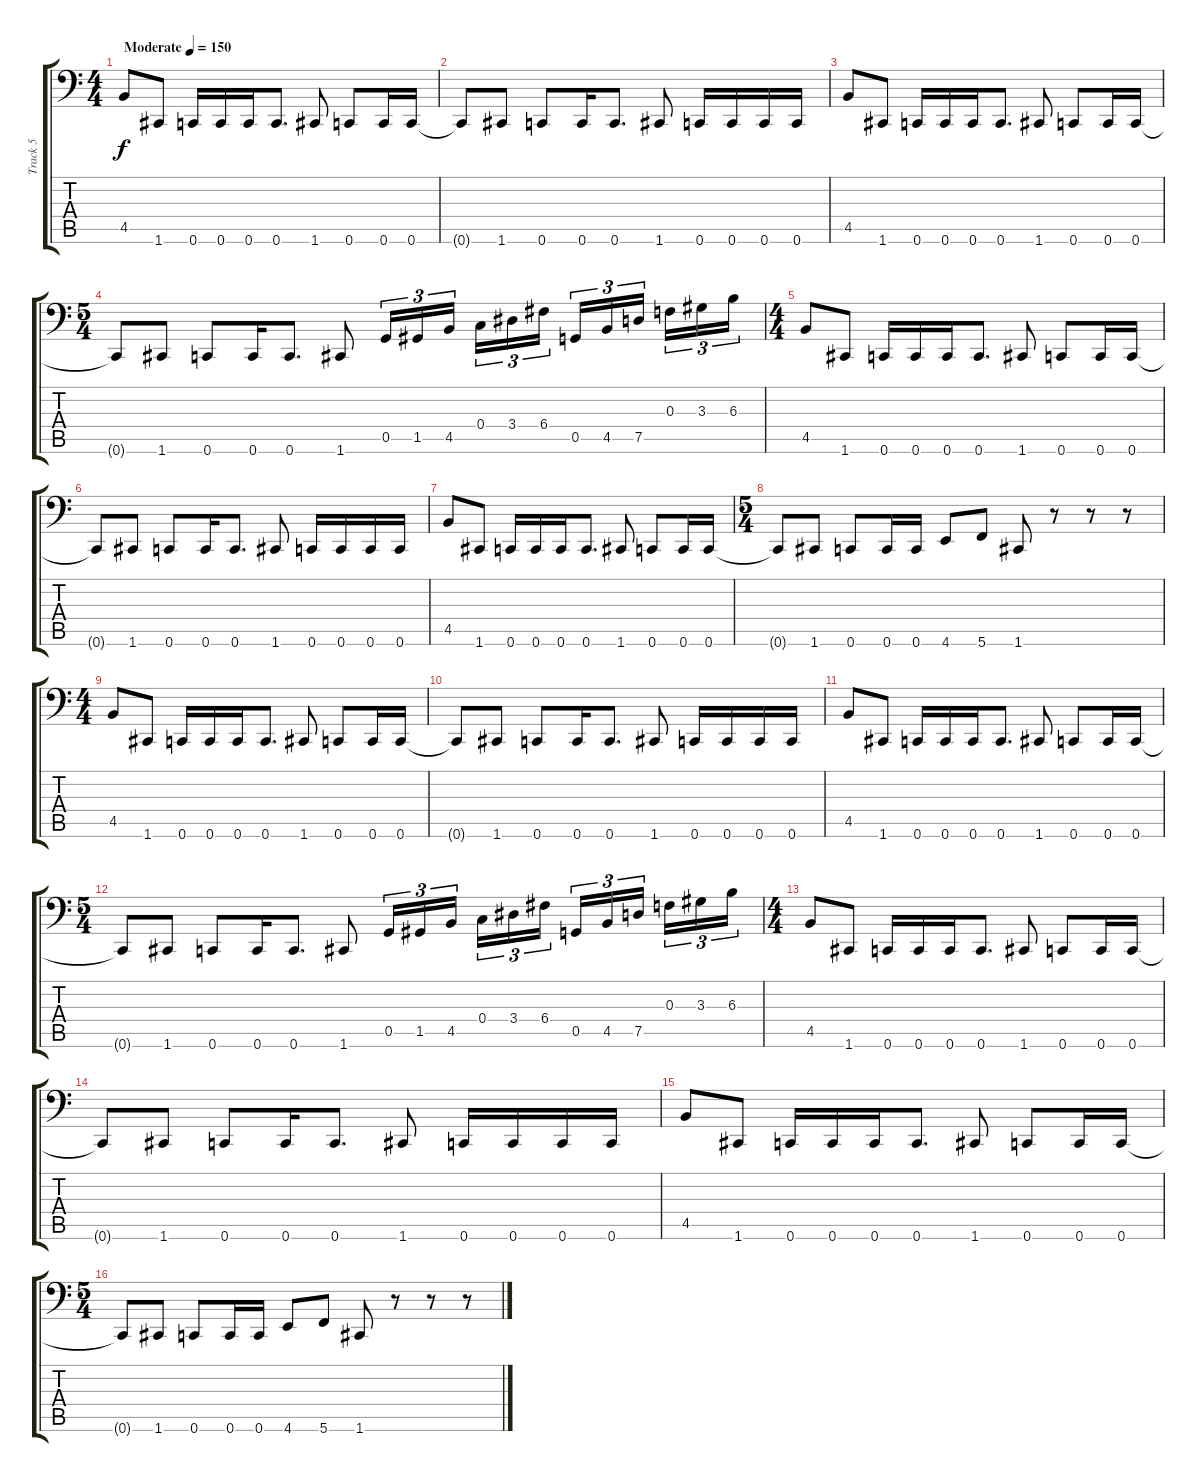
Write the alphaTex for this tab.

\track ("Track 5" "Track 5") {instrument electricbasspick}
\staff {score tabs}
\tuning (D3 A2 F2 C2 G1 C1) {hide}
\ts (4 4)
\tempo (150 "Moderate")
\clef f4
\ks c
4.5.8{dy f instrument electricbasspick} 1.6.8 0.6.16 0.6.16 0.6.16 0.6.8{d} 1.6.8 0.6.8 0.6.16 0.6.16 |
0.6{t}.8 1.6.8 0.6.8 0.6.16 0.6.8{d} 1.6.8 0.6.16 0.6.16 0.6.16 0.6.16 |
4.5.8 1.6.8 0.6.16 0.6.16 0.6.16 0.6.8{d} 1.6.8 0.6.8 0.6.16 0.6.16 |
\ts (5 4)
0.6{t}.8 1.6.8 0.6.8 0.6.16 0.6.8{d} 1.6.8 0.5.16{tu (3 2)} 1.5.16{tu (3 2)} 4.5.16{tu (3 2) beam splitsecondary} 0.4.16{tu (3 2)} 3.4.16{tu (3 2)} 6.4.16{tu (3 2)} 0.5.16{tu (3 2)} 4.5.16{tu (3 2)} 7.5.16{tu (3 2) beam splitsecondary} 0.3.16{tu (3 2)} 3.3.16{tu (3 2)} 6.3.16{tu (3 2)} |
\ts (4 4)
4.5.8 1.6.8 0.6.16 0.6.16 0.6.16 0.6.8{d} 1.6.8 0.6.8 0.6.16 0.6.16 |
0.6{t}.8 1.6.8 0.6.8 0.6.16 0.6.8{d} 1.6.8 0.6.16 0.6.16 0.6.16 0.6.16 |
4.5.8 1.6.8 0.6.16 0.6.16 0.6.16 0.6.8{d} 1.6.8 0.6.8 0.6.16 0.6.16 |
\ts (5 4)
0.6{t}.8 1.6.8 0.6.8 0.6.16 0.6.16 4.6.8 5.6.8 1.6.8 r.8 r.8 r.8 |
\ts (4 4)
4.5.8 1.6.8 0.6.16 0.6.16 0.6.16 0.6.8{d} 1.6.8 0.6.8 0.6.16 0.6.16 |
0.6{t}.8 1.6.8 0.6.8 0.6.16 0.6.8{d} 1.6.8 0.6.16 0.6.16 0.6.16 0.6.16 |
4.5.8 1.6.8 0.6.16 0.6.16 0.6.16 0.6.8{d} 1.6.8 0.6.8 0.6.16 0.6.16 |
\ts (5 4)
0.6{t}.8 1.6.8 0.6.8 0.6.16 0.6.8{d} 1.6.8 0.5.16{tu (3 2)} 1.5.16{tu (3 2)} 4.5.16{tu (3 2) beam splitsecondary} 0.4.16{tu (3 2)} 3.4.16{tu (3 2)} 6.4.16{tu (3 2)} 0.5.16{tu (3 2)} 4.5.16{tu (3 2)} 7.5.16{tu (3 2) beam splitsecondary} 0.3.16{tu (3 2)} 3.3.16{tu (3 2)} 6.3.16{tu (3 2)} |
\ts (4 4)
4.5.8 1.6.8 0.6.16 0.6.16 0.6.16 0.6.8{d} 1.6.8 0.6.8 0.6.16 0.6.16 |
0.6{t}.8 1.6.8 0.6.8 0.6.16 0.6.8{d} 1.6.8 0.6.16 0.6.16 0.6.16 0.6.16 |
4.5.8 1.6.8 0.6.16 0.6.16 0.6.16 0.6.8{d} 1.6.8 0.6.8 0.6.16 0.6.16 |
\ts (5 4)
0.6{t}.8 1.6.8 0.6.8 0.6.16 0.6.16 4.6.8 5.6.8 1.6.8 r.8 r.8 r.8
